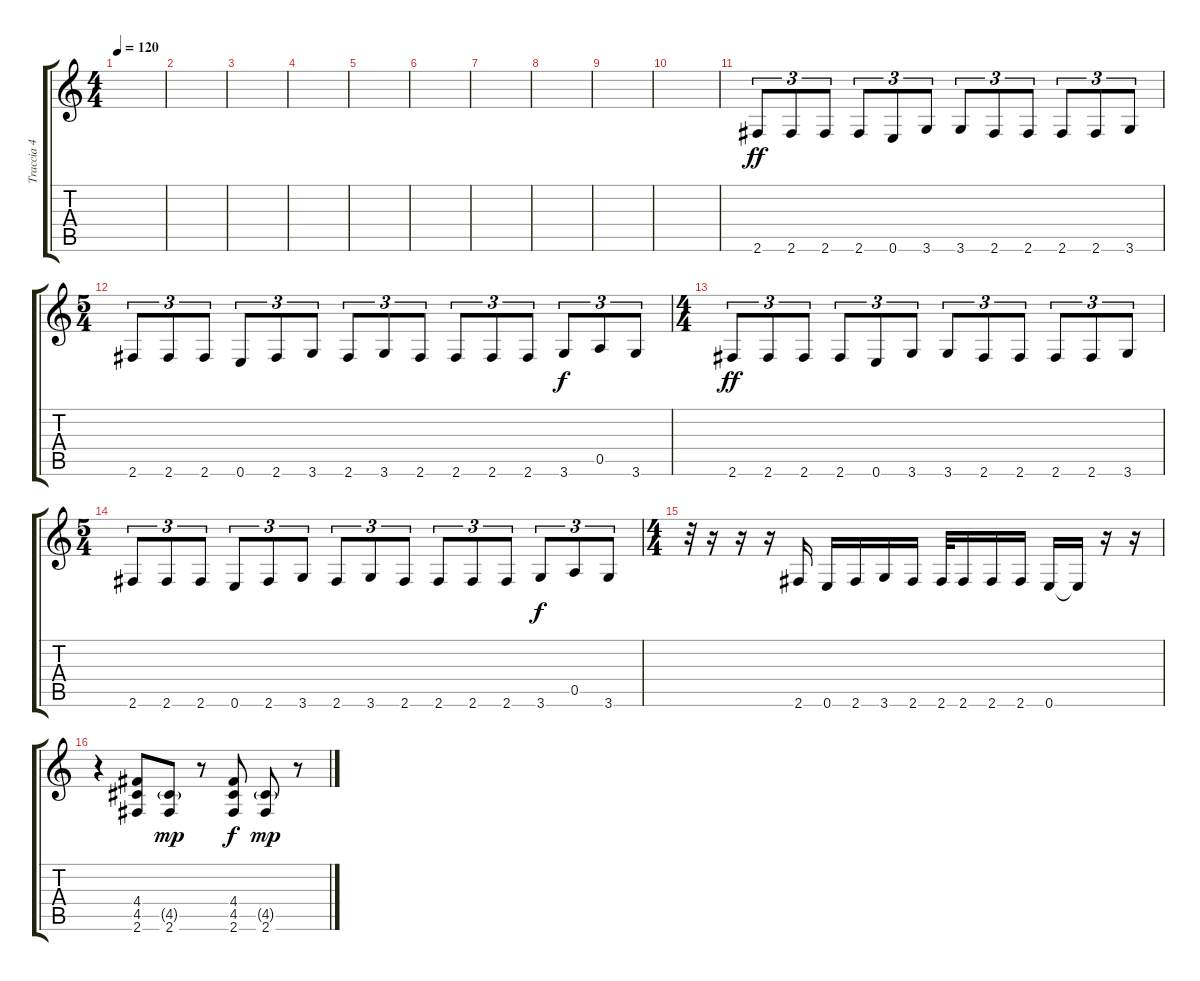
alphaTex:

\track ("Traccia 4" "Traccia 4") {instrument distortionguitar}
\staff {score tabs}
\tuning (E4 B3 G3 D3 A2 E2) {hide}
\ts (4 4)
\tempo 120
\clef g2
\ks c
|
|
|
|
|
|
|
|
|
|
2.6.8{tu (3 2) dy ff instrument distortionguitar} 2.6.8{tu (3 2)} 2.6.8{tu (3 2)} 2.6.8{tu (3 2)} 0.6.8{tu (3 2)} 3.6.8{tu (3 2)} 3.6.8{tu (3 2)} 2.6.8{tu (3 2)} 2.6.8{tu (3 2)} 2.6.8{tu (3 2)} 2.6.8{tu (3 2)} 3.6.8{tu (3 2)} |
\ts (5 4)
2.6.8{tu (3 2)} 2.6.8{tu (3 2)} 2.6.8{tu (3 2)} 0.6.8{tu (3 2)} 2.6.8{tu (3 2)} 3.6.8{tu (3 2)} 2.6.8{tu (3 2)} 3.6.8{tu (3 2)} 2.6.8{tu (3 2)} 2.6.8{tu (3 2)} 2.6.8{tu (3 2)} 2.6.8{tu (3 2)} 3.6.8{tu (3 2) dy f} 0.5.8{tu (3 2)} 3.6.8{tu (3 2)} |
\ts (4 4)
2.6.8{tu (3 2) dy ff instrument distortionguitar} 2.6.8{tu (3 2)} 2.6.8{tu (3 2)} 2.6.8{tu (3 2)} 0.6.8{tu (3 2)} 3.6.8{tu (3 2)} 3.6.8{tu (3 2)} 2.6.8{tu (3 2)} 2.6.8{tu (3 2)} 2.6.8{tu (3 2)} 2.6.8{tu (3 2)} 3.6.8{tu (3 2)} |
\ts (5 4)
2.6.8{tu (3 2)} 2.6.8{tu (3 2)} 2.6.8{tu (3 2)} 0.6.8{tu (3 2)} 2.6.8{tu (3 2)} 3.6.8{tu (3 2)} 2.6.8{tu (3 2)} 3.6.8{tu (3 2)} 2.6.8{tu (3 2)} 2.6.8{tu (3 2)} 2.6.8{tu (3 2)} 2.6.8{tu (3 2)} 3.6.8{tu (3 2) dy f} 0.5.8{tu (3 2)} 3.6.8{tu (3 2)} |
\ts (4 4)
r.32 r.16 r.16 r.16 2.6.16 0.6.16 2.6.16 3.6.16 2.6.16 2.6.32 2.6.16 2.6.16 2.6.16 0.6.16 0.6{t}.16 r.16 r.16 |
r.4 (4.4 4.5 2.6).8 (4.5{g} 2.6).8{dy mp} r.8 (4.4 4.5 2.6).8{dy f} (4.5{g} 2.6).8{dy mp} r.8
